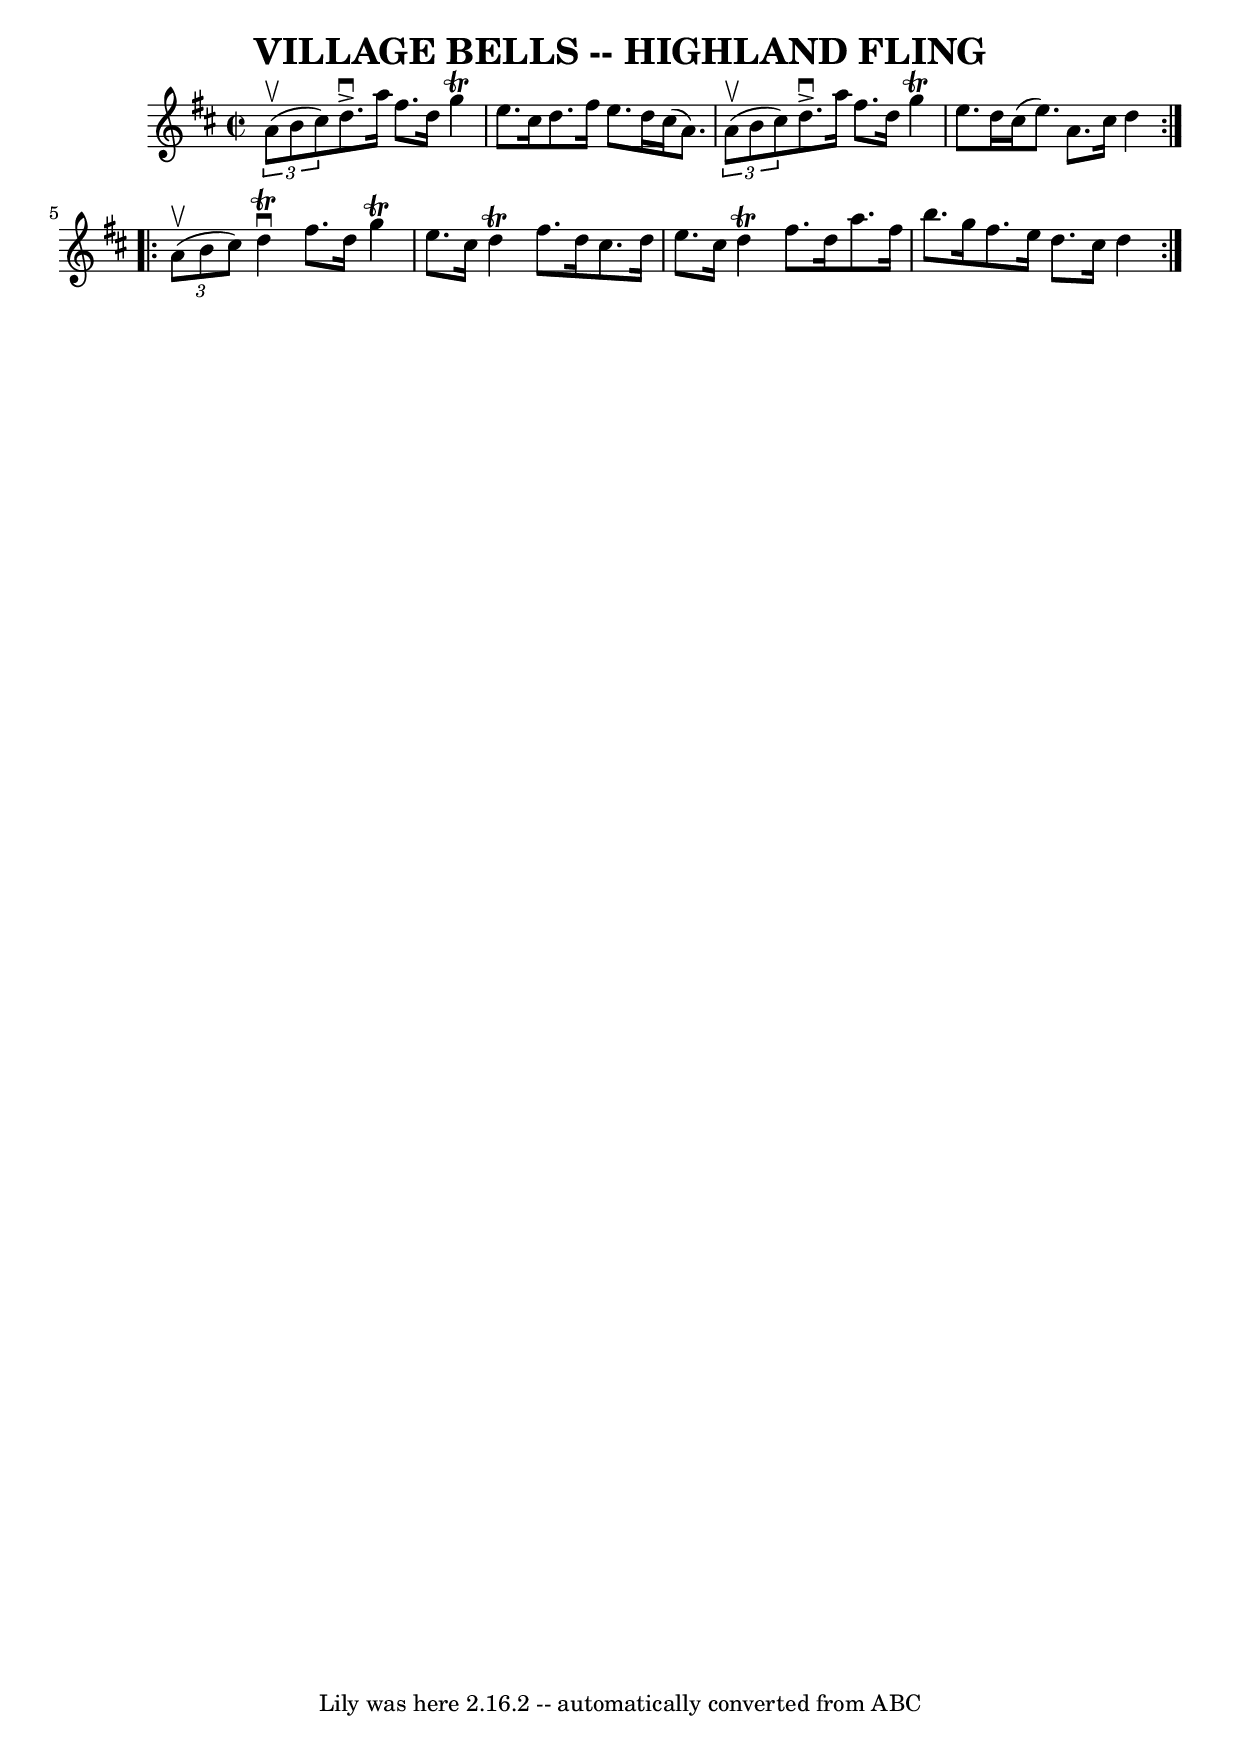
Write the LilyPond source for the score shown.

\version "2.16.2"
\include "Mammoth.ily"
\header {
  %% book = "Ryan's Mammoth Collection of Fiddle Tunes"
  crossRefNumber = "1"
  footnotes = ""
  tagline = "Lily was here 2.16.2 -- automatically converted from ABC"
  title = "VILLAGE BELLS -- HIGHLAND FLING"

}
voicedefault =  {



  \repeat volta 2 {

    \override Staff.TimeSignature #'style = #'C
    \time 2/2 
    \key d \major
    \times 2/3 { a'8 (^\upbow b'8 cis''8) 
	       }     |
    d''8.^\accent^\downbow a''16 fis''8. d''16 g''4^\trill e''8. cis''16    |
    d''8. fis''16 e''8. d''16    
    cis''16 (a'8.)   \times 2/3 { a'8 (^\upbow b'8 cis''8) 
				}        |
    d''8.^\accent^\downbow a''16 fis''8. d''16 g''4^\trill  
    e''8. d''16    |
    cis''16 (e''8.) a'8. cis''16 d''4   
    
  }     
  \repeat volta 2 {
    \times 2/3 { a'8 (^\upbow b'8 cis''8) 
	       }     |
    d''4^\downbow^\trill fis''8. d''16 g''4^\trill e''8.  
    cis''16    |
    d''4^\trill fis''8. d''16 cis''8. d''16    
    e''8. cis''16        |
    d''4^\trill fis''8. d''16 a''8.    
    fis''16 b''8. g''16    |
    fis''8. e''16 d''8. cis''16    
    d''4    
  }   

}

\score{
  <<

    \context Staff="default"
    {
      \voicedefault 
      
    }

  >>
  \layout {
    
  }
  \midi {
  }

}
